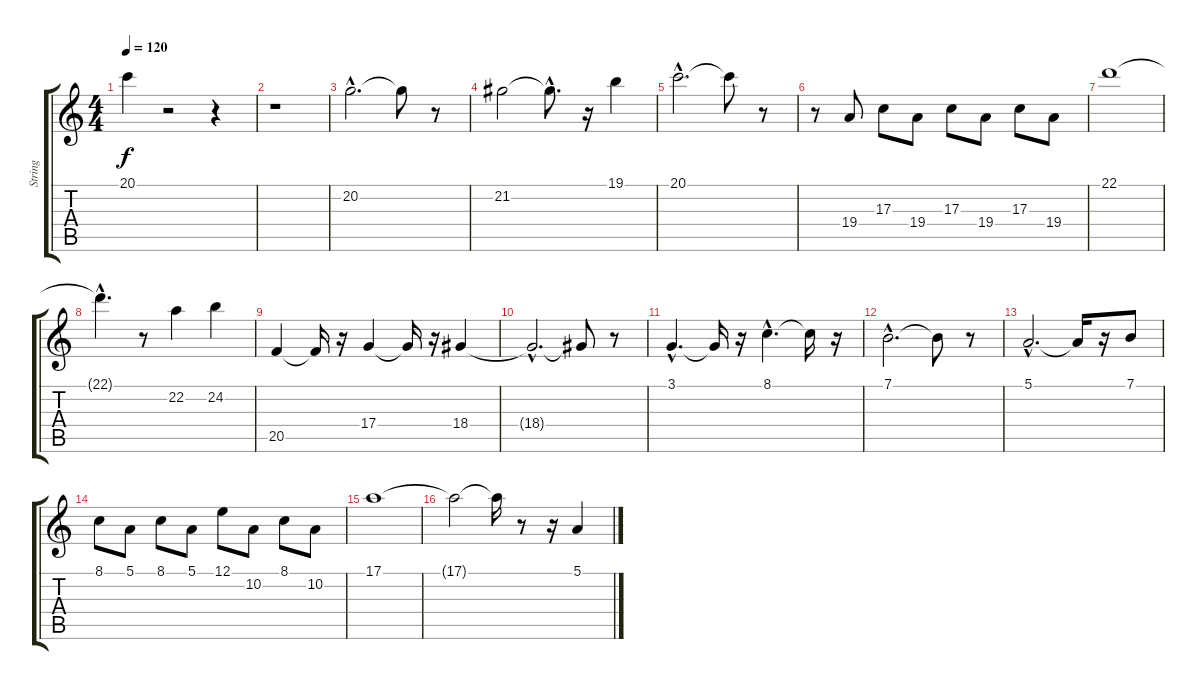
\track ("String" "String") {instrument stringensemble2}
\staff {score tabs}
\tuning (E4 B3 G3 D3 A2 E2) {hide}
\ts (4 4)
\tempo 120
\clef g2
\ks c
20.1.4{dy f} r.2 r.4 |
r.1 |
20.2{hac}.2{d} 20.2{t}.8 r.8 |
21.2.2 21.2{hac t}.8{d} r.16 19.1.4 |
20.1{hac}.2{d} 20.1{t}.8 r.8 |
r.8 19.4.8 17.3.8 19.4.8 17.3.8 19.4.8 17.3.8 19.4.8 |
22.1.1 |
22.1{hac t}.4{d} r.8 22.2.4 24.2.4 |
20.5.4 20.5{t}.16 r.16 17.4.4 17.4{t}.16 r.16 18.4.4 |
18.4{hac t}.2{d} 18.4{t}.8 r.8 |
3.1{hac}.4{d} 3.1{t}.16 r.16 8.1{hac}.4{d} 8.1{t}.16 r.16 |
7.1{hac}.2{d} 7.1{t}.8 r.8 |
5.1{hac}.2{d} 5.1{t}.16 r.16 7.1.8 |
8.1.8 5.1.8 8.1.8 5.1.8 12.1.8 10.2.8 8.1.8 10.2.8 |
17.1.1 |
17.1{t}.2 17.1{t}.16 r.8 r.16 5.1.4
